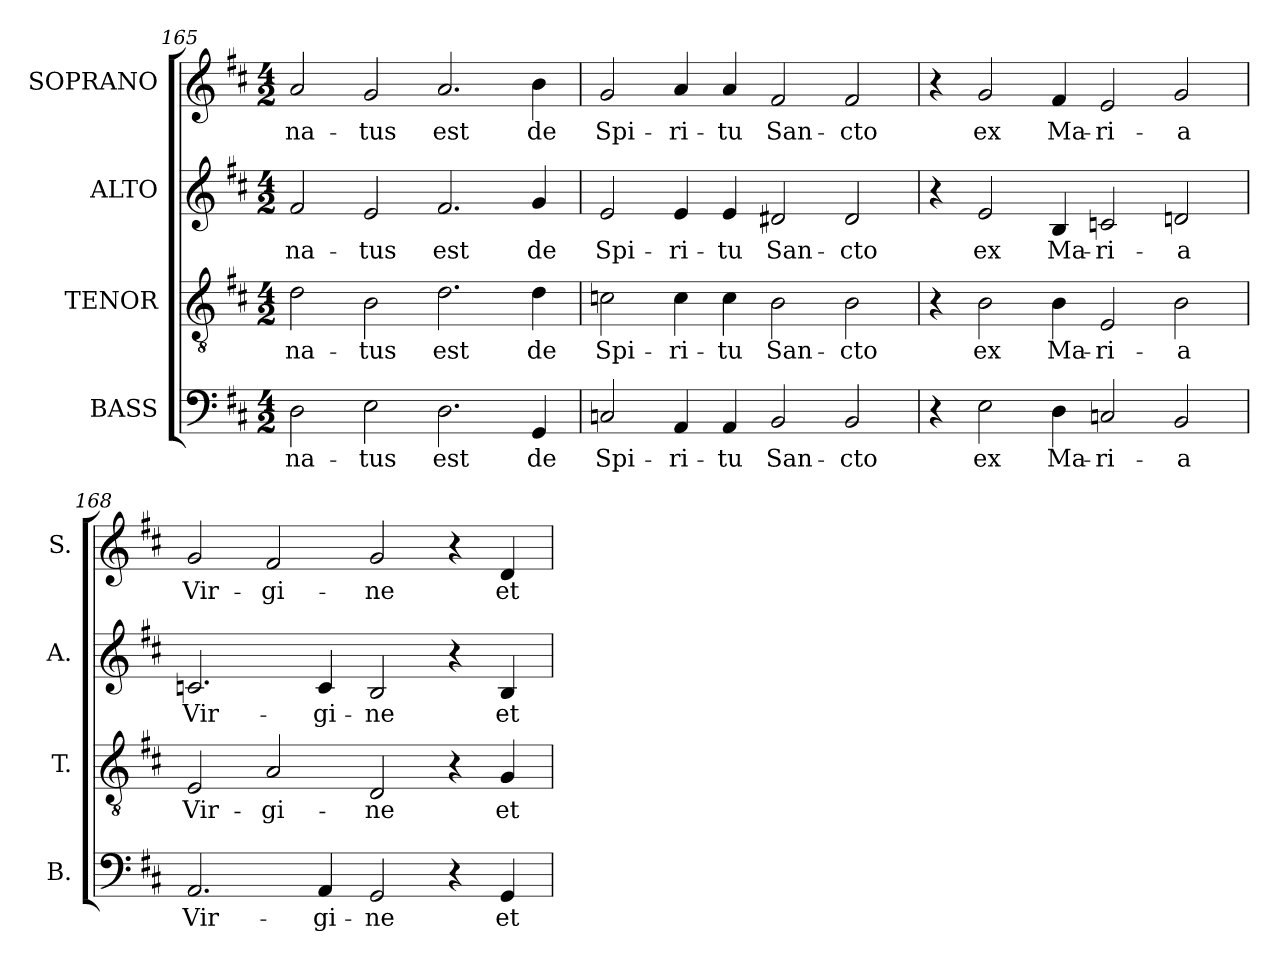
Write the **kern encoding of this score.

**kern	**text	**kern	**text	**kern	**text	**kern	**text
*part4	*part4	*part3	*part3	*part2	*part2	*part1	*part1
*staff4	*staff4	*staff3	*staff3	*staff2	*staff2	*staff1	*staff1
*I"BASS	*	*I"TENOR	*	*I"ALTO	*	*I"SOPRANO	*
*I'B.	*	*I'T.	*	*I'A.	*	*I'S.	*
*clefF4	*	*clefGv2	*	*clefG2	*	*clefG2	*
*	*	*ITrd7c12	*	*	*	*	*
*k[f#c#]	*	*k[f#c#]	*	*k[f#c#]	*	*k[f#c#]	*
*D:	*	*D:	*	*D:	*	*D:	*
*M4/2	*	*M4/2	*	*M4/2	*	*M4/2	*
=165	=165	=165	=165	=165	=165	=165	=165
!	!LO:LY:b:color=#000000	!	!	!	!	!	!
!	!	!	!LO:LY:b:color=#000000	!	!	!	!
!	!	!	!	!	!LO:LY:b:color=#000000	!	!
!	!	!	!	!	!	!	!LO:LY:b:color=#000000
2Di\	-na-	2Di\	-na-	2f#i/	-na-	2ai/	-na-
!	!LO:LY:b:color=#000000	!	!	!	!	!	!
!	!	!	!LO:LY:b:color=#000000	!	!	!	!
!	!	!	!	!	!LO:LY:b:color=#000000	!	!
!	!	!	!	!	!	!	!LO:LY:b:color=#000000
2Ei\	-tus	2BBi\	-tus	2ei/	-tus	2gi/	-tus
!	!LO:LY:b:color=#000000	!	!	!	!	!	!
!	!	!	!LO:LY:b:color=#000000	!	!	!	!
!	!	!	!	!	!LO:LY:b:color=#000000	!	!
!	!	!	!	!	!	!	!LO:LY:b:color=#000000
2.Di\	est	2.Di\	est	2.f#i/	est	2.ai/	est
!	!LO:LY:b:color=#000000	!	!	!	!	!	!
!	!	!	!LO:LY:b:color=#000000	!	!	!	!
!	!	!	!	!	!LO:LY:b:color=#000000	!	!
!	!	!	!	!	!	!	!LO:LY:b:color=#000000
4GGi/	de	4Di\	de	4gi/	de	4bi\	de
!!LO:PB:g=z
=166	=166	=166	=166	=166	=166	=166	=166
!	!LO:LY:b:color=#000000	!	!	!	!	!	!
!	!	!	!LO:LY:b:color=#000000	!	!	!	!
!	!	!	!	!	!LO:LY:b:color=#000000	!	!
!	!	!	!	!	!	!	!LO:LY:b:color=#000000
2Cni/	Spi-	2Cni\	Spi-	2ei/	Spi-	2gi/	Spi-
!	!LO:LY:b:color=#000000	!	!	!	!	!	!
!	!	!	!LO:LY:b:color=#000000	!	!	!	!
!	!	!	!	!	!LO:LY:b:color=#000000	!	!
!	!	!	!	!	!	!	!LO:LY:b:color=#000000
4AAi/	-ri-	4Ci\	-ri-	4ei/	-ri-	4ai/	-ri-
!	!LO:LY:b:color=#000000	!	!	!	!	!	!
!	!	!	!LO:LY:b:color=#000000	!	!	!	!
!	!	!	!	!	!LO:LY:b:color=#000000	!	!
!	!	!	!	!	!	!	!LO:LY:b:color=#000000
4AAi/	-tu	4Ci\	-tu	4ei/	-tu	4ai/	-tu
!	!LO:LY:b:color=#000000	!	!	!	!	!	!
!	!	!	!LO:LY:b:color=#000000	!	!	!	!
!	!	!	!	!	!LO:LY:b:color=#000000	!	!
!	!	!	!	!	!	!	!LO:LY:b:color=#000000
2BBi/	San-	2BBi\	San-	2d#Xi/	San-	2f#i/	San-
!	!LO:LY:b:color=#000000	!	!	!	!	!	!
!	!	!	!LO:LY:b:color=#000000	!	!	!	!
!	!	!	!	!	!LO:LY:b:color=#000000	!	!
!	!	!	!	!	!	!	!LO:LY:b:color=#000000
2BBi/	-cto	2BBi\	-cto	2d#i/	-cto	2f#i/	-cto
=167	=167	=167	=167	=167	=167	=167	=167
4r	.	4r	.	4r	.	4r	.
!	!LO:LY:b:color=#000000	!	!	!	!	!	!
!	!	!	!LO:LY:b:color=#000000	!	!	!	!
!	!	!	!	!	!LO:LY:b:color=#000000	!	!
!	!	!	!	!	!	!	!LO:LY:b:color=#000000
2Ei\	ex	2BBi\	ex	2ei/	ex	2gi/	ex
!	!LO:LY:b:color=#000000	!	!	!	!	!	!
!	!	!	!LO:LY:b:color=#000000	!	!	!	!
!	!	!	!	!	!LO:LY:b:color=#000000	!	!
!	!	!	!	!	!	!	!LO:LY:b:color=#000000
4Di\	Ma-	4BBi\	Ma-	4Bi/	Ma-	4f#i/	Ma-
!	!LO:LY:b:color=#000000	!	!	!	!	!	!
!	!	!	!LO:LY:b:color=#000000	!	!	!	!
!	!	!	!	!	!LO:LY:b:color=#000000	!	!
!	!	!	!	!	!	!	!LO:LY:b:color=#000000
2Cni/	-ri-	2EEi/	-ri-	2cni/	-ri-	2ei/	-ri-
!	!LO:LY:b:color=#000000	!	!	!	!	!	!
!	!	!	!LO:LY:b:color=#000000	!	!	!	!
!	!	!	!	!	!LO:LY:b:color=#000000	!	!
!	!	!	!	!	!	!	!LO:LY:b:color=#000000
2BBi/	-a	2BBi\	-a	2dni/	-a	2gi/	-a
=168	=168	=168	=168	=168	=168	=168	=168
!	!LO:LY:b:color=#000000	!	!	!	!	!	!
!	!	!	!LO:LY:b:color=#000000	!	!	!	!
!	!	!	!	!	!LO:LY:b:color=#000000	!	!
!	!	!	!	!	!	!	!LO:LY:b:color=#000000
2.AAi/	Vir-	2EEi/	Vir-	2.cni/	Vir-	2gi/	Vir-
!	!	!	!LO:LY:b:color=#000000	!	!	!	!
!	!	!	!	!	!	!	!LO:LY:b:color=#000000
.	.	2AAi/	-gi-	.	.	2f#i/	-gi-
!	!LO:LY:b:color=#000000	!	!	!	!	!	!
!	!	!	!	!	!LO:LY:b:color=#000000	!	!
4AAi/	-gi-	.	.	4ci/	-gi-	.	.
!	!LO:LY:b:color=#000000	!	!	!	!	!	!
!	!	!	!LO:LY:b:color=#000000	!	!	!	!
!	!	!	!	!	!LO:LY:b:color=#000000	!	!
!	!	!	!	!	!	!	!LO:LY:b:color=#000000
2GGi/	-ne	2DDi/	-ne	2Bi/	-ne	2gi/	-ne
4r	.	4r	.	4r	.	4r	.
!	!LO:LY:b:color=#000000	!	!	!	!	!	!
!	!	!	!LO:LY:b:color=#000000	!	!	!	!
!	!	!	!	!	!LO:LY:b:color=#000000	!	!
!	!	!	!	!	!	!	!LO:LY:b:color=#000000
4GGi/	et	4GGi/	et	4Bi/	et	4di/	et
=	=	=	=	=	=	=	=
*-	*-	*-	*-	*-	*-	*-	*-
